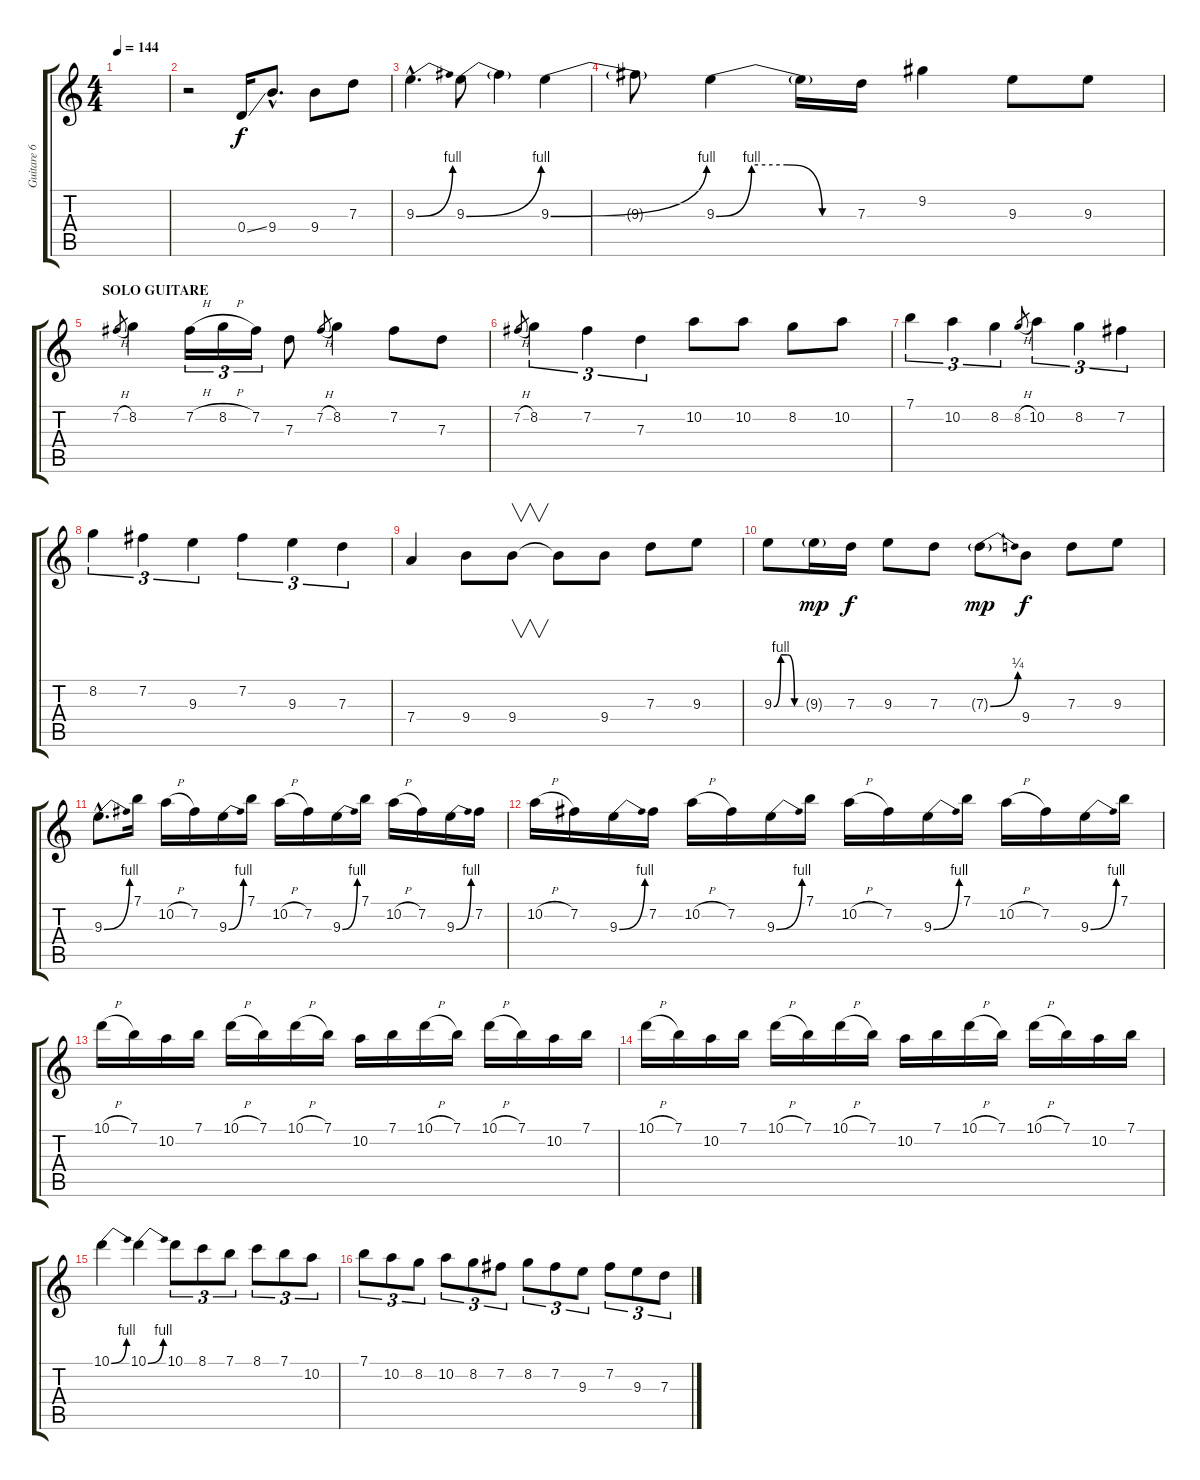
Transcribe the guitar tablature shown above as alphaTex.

\track ("Guitare 6 Solo" "Guitare 6 ") {instrument distortionguitar}
\staff {score tabs}
\tuning (E4 B3 G3 D3 A2 E2) {hide}
\ts (4 4)
\tempo 144
\clef g2
\ks c
|
r.2 0.4{ss}.16 9.4{hac}.8{d} 9.4.8 7.3.8 |
9.3{be (bend 0 0 60 4) hac}.4{d} 9.3{be (bend 0 0 60 4)}.8 9.3{t}.4 9.3{be (bend 0 0 60 4)}.4 |
9.3{t}.8 9.3{be (custom 0 0 15 4 30 4 45 0 60 0)}.4 9.3{t}.16 7.3.16 9.2.4 9.3.8 9.3.8 |
\section ("" "SOLO GUITARE")
7.2{h}.8{gr} 8.2.4 7.2{h}.16{tu (3 2)} 8.2{h}.16{tu (3 2)} 7.2.16{tu (3 2)} 7.3.8 7.2{h}.8{gr} 8.2.4 7.2.8 7.3.8 |
7.2{h}.8{gr} 8.2.4{tu (3 2)} 7.2.4{tu (3 2)} 7.3.4{tu (3 2)} 10.2.8 10.2.8 8.2.8 10.2.8 |
7.1.4{tu (3 2)} 10.2.4{tu (3 2)} 8.2.4{tu (3 2)} 8.2{h}.8{gr} 10.2.4{tu (3 2)} 8.2.4{tu (3 2)} 7.2.4{tu (3 2)} |
8.2.4{tu (3 2)} 7.2.4{tu (3 2)} 9.3.4{tu (3 2)} 7.2.4{tu (3 2)} 9.3.4{tu (3 2)} 7.3.4{tu (3 2)} |
7.4.4 9.4.8 9.4.8{v} 9.4{t}.8 9.4.8 7.3.8 9.3.8 |
9.3{be (custom 0 0 15 4 30 4 45 0 60 0)}.8 9.3{g}.16{dy mp} 7.3.16{dy f} 9.3.8 7.3.8 7.3{be (bend 0 0 60 1) g}.8{dy mp} 9.4.8{dy f} 7.3.8 9.3.8 |
9.3{be (bend 0 0 60 4) hac}.8{d} 7.1.16 10.2{h}.16 7.2.16 9.3{be (bend 0 0 60 4)}.16 7.1.16 10.2{h}.16 7.2.16 9.3{be (bend 0 0 60 4)}.16 7.1.16 10.2{h}.16 7.2.16 9.3{be (bend 0 0 60 4)}.16 7.2.16 |
10.2{h}.16 7.2.16 9.3{be (bend 0 0 60 4)}.16 7.2.16 10.2{h}.16 7.2.16 9.3{be (bend 0 0 60 4)}.16 7.1.16 10.2{h}.16 7.2.16 9.3{be (bend 0 0 60 4)}.16 7.1.16 10.2{h}.16 7.2.16 9.3{be (bend 0 0 60 4)}.16 7.1.16 |
10.1{h}.16 7.1.16 10.2.16 7.1.16 10.1{h}.16 7.1.16 10.1{h}.16 7.1.16 10.2.16 7.1.16 10.1{h}.16 7.1.16 10.1{h}.16 7.1.16 10.2.16 7.1.16 |
10.1{h}.16 7.1.16 10.2.16 7.1.16 10.1{h}.16 7.1.16 10.1{h}.16 7.1.16 10.2.16 7.1.16 10.1{h}.16 7.1.16 10.1{h}.16 7.1.16 10.2.16 7.1.16 |
10.1{be (bend 0 0 60 4)}.4 10.1{be (bend 0 0 60 4)}.4 10.1.8{tu (3 2)} 8.1.8{tu (3 2)} 7.1.8{tu (3 2)} 8.1.8{tu (3 2)} 7.1.8{tu (3 2)} 10.2.8{tu (3 2)} |
7.1.8{tu (3 2)} 10.2.8{tu (3 2)} 8.2.8{tu (3 2)} 10.2.8{tu (3 2)} 8.2.8{tu (3 2)} 7.2.8{tu (3 2)} 8.2.8{tu (3 2)} 7.2.8{tu (3 2)} 9.3.8{tu (3 2)} 7.2.8{tu (3 2)} 9.3.8{tu (3 2)} 7.3.8{tu (3 2)}
